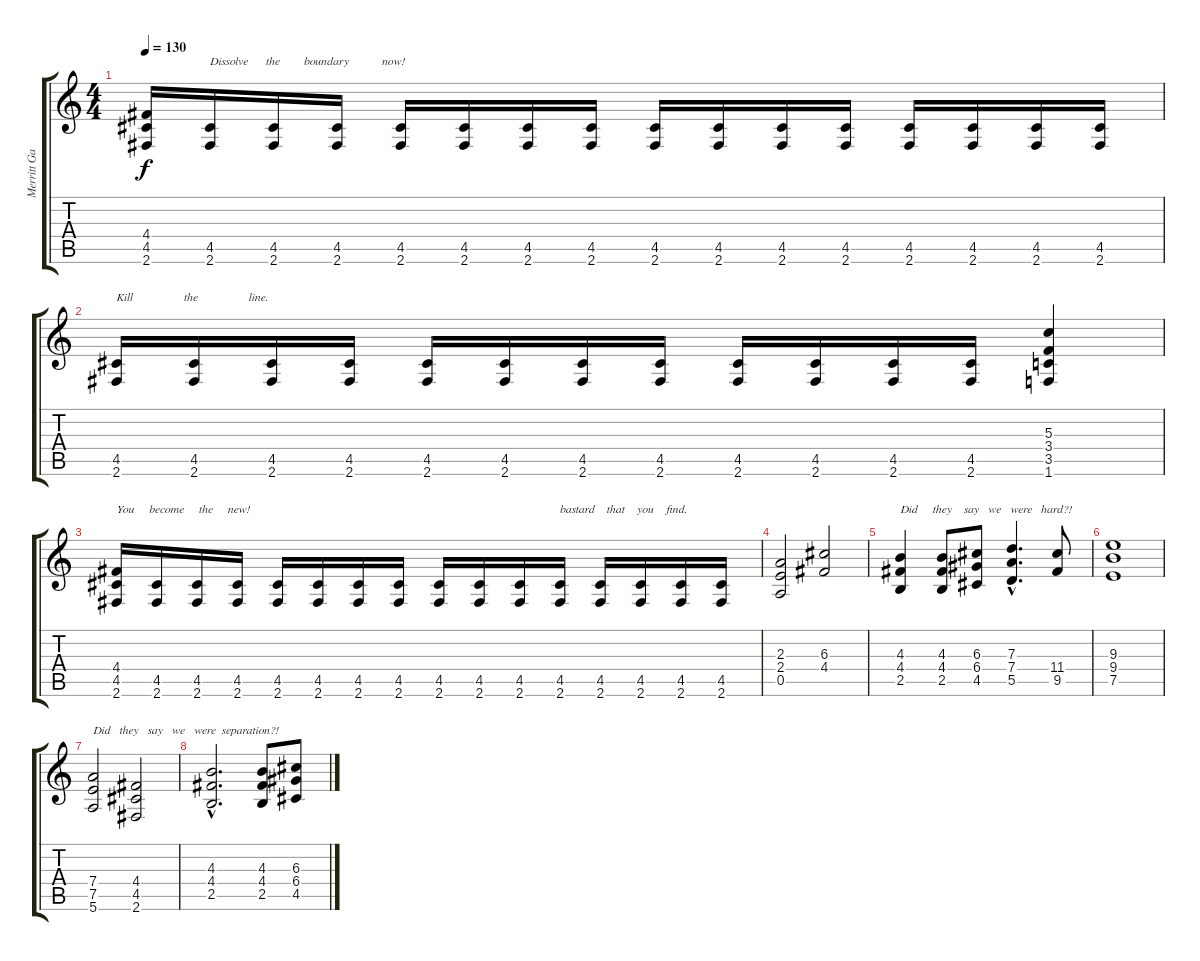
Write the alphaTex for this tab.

\track ("Merritt Gant-Guitar :Blitz - text" "Merritt Ga") {instrument distortionguitar}
\staff {score tabs}
\tuning (E4 B3 G3 D3 A2 E2) {hide}
\ts (4 4)
\tempo 130
\clef g2
\ks c
(4.4 4.5 2.6).16{dy f} (4.5 2.6).16{txt "Dissolve      the        boundary           now!"} (4.5 2.6).16 (4.5 2.6).16 (4.5 2.6).16 (4.5 2.6).16 (4.5 2.6).16 (4.5 2.6).16 (4.5 2.6).16 (4.5 2.6).16 (4.5 2.6).16 (4.5 2.6).16 (4.5 2.6).16 (4.5 2.6).16 (4.5 2.6).16 (4.5 2.6).16 |
(4.5 2.6).16{txt "Kill                 the                 line."} (4.5 2.6).16 (4.5 2.6).16 (4.5 2.6).16 (4.5 2.6).16 (4.5 2.6).16 (4.5 2.6).16 (4.5 2.6).16 (4.5 2.6).16 (4.5 2.6).16 (4.5 2.6).16 (4.5 2.6).16 (5.3 3.4 3.5 1.6).4 |
(4.4 4.5 2.6).16{txt "You     become     the     new! "} (4.5 2.6).16 (4.5 2.6).16 (4.5 2.6).16 (4.5 2.6).16 (4.5 2.6).16 (4.5 2.6).16 (4.5 2.6).16 (4.5 2.6).16 (4.5 2.6).16 (4.5 2.6).16 (4.5 2.6).16{txt "bastard    that    you    find."} (4.5 2.6).16 (4.5 2.6).16 (4.5 2.6).16 (4.5 2.6).16 |
(2.3 2.4 0.5).2 (6.3 4.4).2 |
(4.3 4.4 2.5).4{txt "Did     they    say   we   were   hard?! "} (4.3 4.4 2.5).8 (6.3 6.4 4.5).8 (7.3{hac} 7.4{hac} 5.5{hac}).4{d} (11.4 9.5).8 |
(9.3 9.4 7.5).1 |
(7.4 7.5 5.6).2{txt "Did   they   say   we   were  separation?!"} (4.4 4.5 2.6).2 |
(4.3{hac} 4.4{hac} 2.5{hac}).2{d} (4.3 4.4 2.5).8 (6.3 6.4 4.5).8
